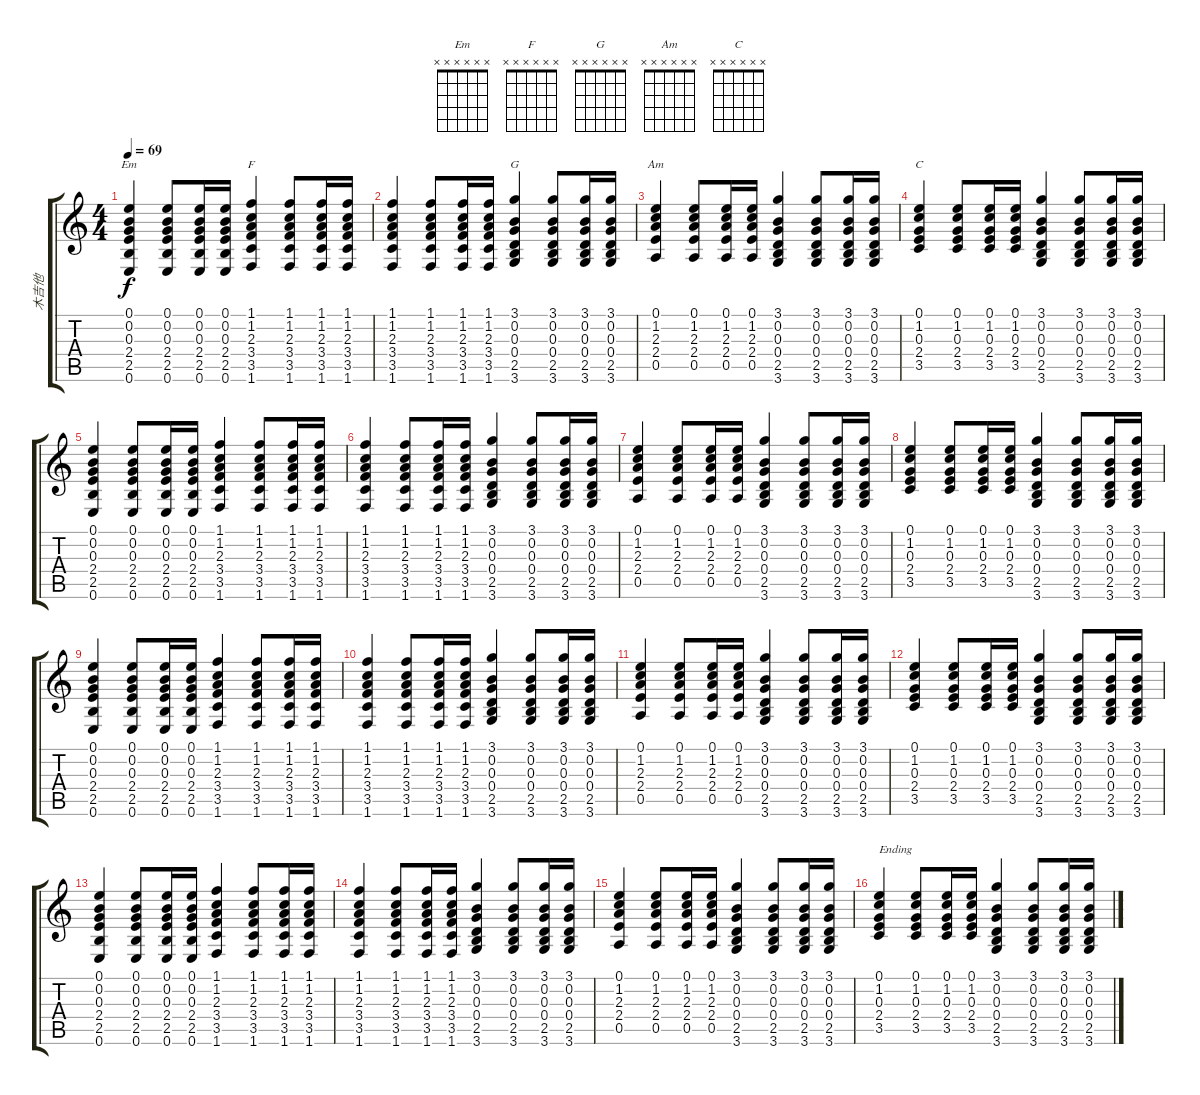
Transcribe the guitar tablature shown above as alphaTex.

\track ("木吉他" "木吉他") {instrument acousticguitarsteel}
\staff {score tabs}
\tuning (E4 B3 G3 D3 A2 E2) {hide}
\chord ("Em" x x x x x x)
\chord ("F" x x x x x x)
\chord ("G" x x x x x x)
\chord ("Am" x x x x x x)
\chord ("C" x x x x x x)
\ts (4 4)
\tempo 69
\clef g2
\ks c
(0.1 0.2 0.3 2.4 2.5 0.6).4{ch "Em" dy f} (0.1 0.2 0.3 2.4 2.5 0.6).8 (0.1 0.2 0.3 2.4 2.5 0.6).16 (0.1 0.2 0.3 2.4 2.5 0.6).16 (1.1 1.2 2.3 3.4 3.5 1.6).4{ch "F"} (1.1 1.2 2.3 3.4 3.5 1.6).8 (1.1 1.2 2.3 3.4 3.5 1.6).16 (1.1 1.2 2.3 3.4 3.5 1.6).16 |
(1.1 1.2 2.3 3.4 3.5 1.6).4 (1.1 1.2 2.3 3.4 3.5 1.6).8 (1.1 1.2 2.3 3.4 3.5 1.6).16 (1.1 1.2 2.3 3.4 3.5 1.6).16 (3.1 0.2 0.3 0.4 2.5 3.6).4{ch "G"} (3.1 0.2 0.3 0.4 2.5 3.6).8 (3.1 0.2 0.3 0.4 2.5 3.6).16 (3.1 0.2 0.3 0.4 2.5 3.6).16 |
(0.1 1.2 2.3 2.4 0.5).4{ch "Am"} (0.1 1.2 2.3 2.4 0.5).8 (0.1 1.2 2.3 2.4 0.5).16 (0.1 1.2 2.3 2.4 0.5).16 (3.1 0.2 0.3 0.4 2.5 3.6).4 (3.1 0.2 0.3 0.4 2.5 3.6).8 (3.1 0.2 0.3 0.4 2.5 3.6).16 (3.1 0.2 0.3 0.4 2.5 3.6).16 |
(0.1 1.2 0.3 2.4 3.5).4{ch "C"} (0.1 1.2 0.3 2.4 3.5).8 (0.1 1.2 0.3 2.4 3.5).16 (0.1 1.2 0.3 2.4 3.5).16 (3.1 0.2 0.3 0.4 2.5 3.6).4 (3.1 0.2 0.3 0.4 2.5 3.6).8 (3.1 0.2 0.3 0.4 2.5 3.6).16 (3.1 0.2 0.3 0.4 2.5 3.6).16 |
(0.1 0.2 0.3 2.4 2.5 0.6).4 (0.1 0.2 0.3 2.4 2.5 0.6).8 (0.1 0.2 0.3 2.4 2.5 0.6).16 (0.1 0.2 0.3 2.4 2.5 0.6).16 (1.1 1.2 2.3 3.4 3.5 1.6).4 (1.1 1.2 2.3 3.4 3.5 1.6).8 (1.1 1.2 2.3 3.4 3.5 1.6).16 (1.1 1.2 2.3 3.4 3.5 1.6).16 |
(1.1 1.2 2.3 3.4 3.5 1.6).4 (1.1 1.2 2.3 3.4 3.5 1.6).8 (1.1 1.2 2.3 3.4 3.5 1.6).16 (1.1 1.2 2.3 3.4 3.5 1.6).16 (3.1 0.2 0.3 0.4 2.5 3.6).4 (3.1 0.2 0.3 0.4 2.5 3.6).8 (3.1 0.2 0.3 0.4 2.5 3.6).16 (3.1 0.2 0.3 0.4 2.5 3.6).16 |
(0.1 1.2 2.3 2.4 0.5).4 (0.1 1.2 2.3 2.4 0.5).8 (0.1 1.2 2.3 2.4 0.5).16 (0.1 1.2 2.3 2.4 0.5).16 (3.1 0.2 0.3 0.4 2.5 3.6).4 (3.1 0.2 0.3 0.4 2.5 3.6).8 (3.1 0.2 0.3 0.4 2.5 3.6).16 (3.1 0.2 0.3 0.4 2.5 3.6).16 |
(0.1 1.2 0.3 2.4 3.5).4 (0.1 1.2 0.3 2.4 3.5).8 (0.1 1.2 0.3 2.4 3.5).16 (0.1 1.2 0.3 2.4 3.5).16 (3.1 0.2 0.3 0.4 2.5 3.6).4 (3.1 0.2 0.3 0.4 2.5 3.6).8 (3.1 0.2 0.3 0.4 2.5 3.6).16 (3.1 0.2 0.3 0.4 2.5 3.6).16 |
(0.1 0.2 0.3 2.4 2.5 0.6).4 (0.1 0.2 0.3 2.4 2.5 0.6).8 (0.1 0.2 0.3 2.4 2.5 0.6).16 (0.1 0.2 0.3 2.4 2.5 0.6).16 (1.1 1.2 2.3 3.4 3.5 1.6).4 (1.1 1.2 2.3 3.4 3.5 1.6).8 (1.1 1.2 2.3 3.4 3.5 1.6).16 (1.1 1.2 2.3 3.4 3.5 1.6).16 |
(1.1 1.2 2.3 3.4 3.5 1.6).4 (1.1 1.2 2.3 3.4 3.5 1.6).8 (1.1 1.2 2.3 3.4 3.5 1.6).16 (1.1 1.2 2.3 3.4 3.5 1.6).16 (3.1 0.2 0.3 0.4 2.5 3.6).4 (3.1 0.2 0.3 0.4 2.5 3.6).8 (3.1 0.2 0.3 0.4 2.5 3.6).16 (3.1 0.2 0.3 0.4 2.5 3.6).16 |
(0.1 1.2 2.3 2.4 0.5).4 (0.1 1.2 2.3 2.4 0.5).8 (0.1 1.2 2.3 2.4 0.5).16 (0.1 1.2 2.3 2.4 0.5).16 (3.1 0.2 0.3 0.4 2.5 3.6).4 (3.1 0.2 0.3 0.4 2.5 3.6).8 (3.1 0.2 0.3 0.4 2.5 3.6).16 (3.1 0.2 0.3 0.4 2.5 3.6).16 |
(0.1 1.2 0.3 2.4 3.5).4 (0.1 1.2 0.3 2.4 3.5).8 (0.1 1.2 0.3 2.4 3.5).16 (0.1 1.2 0.3 2.4 3.5).16 (3.1 0.2 0.3 0.4 2.5 3.6).4 (3.1 0.2 0.3 0.4 2.5 3.6).8 (3.1 0.2 0.3 0.4 2.5 3.6).16 (3.1 0.2 0.3 0.4 2.5 3.6).16 |
(0.1 0.2 0.3 2.4 2.5 0.6).4 (0.1 0.2 0.3 2.4 2.5 0.6).8 (0.1 0.2 0.3 2.4 2.5 0.6).16 (0.1 0.2 0.3 2.4 2.5 0.6).16 (1.1 1.2 2.3 3.4 3.5 1.6).4 (1.1 1.2 2.3 3.4 3.5 1.6).8 (1.1 1.2 2.3 3.4 3.5 1.6).16 (1.1 1.2 2.3 3.4 3.5 1.6).16 |
(1.1 1.2 2.3 3.4 3.5 1.6).4 (1.1 1.2 2.3 3.4 3.5 1.6).8 (1.1 1.2 2.3 3.4 3.5 1.6).16 (1.1 1.2 2.3 3.4 3.5 1.6).16 (3.1 0.2 0.3 0.4 2.5 3.6).4 (3.1 0.2 0.3 0.4 2.5 3.6).8 (3.1 0.2 0.3 0.4 2.5 3.6).16 (3.1 0.2 0.3 0.4 2.5 3.6).16 |
(0.1 1.2 2.3 2.4 0.5).4 (0.1 1.2 2.3 2.4 0.5).8 (0.1 1.2 2.3 2.4 0.5).16 (0.1 1.2 2.3 2.4 0.5).16 (3.1 0.2 0.3 0.4 2.5 3.6).4 (3.1 0.2 0.3 0.4 2.5 3.6).8 (3.1 0.2 0.3 0.4 2.5 3.6).16 (3.1 0.2 0.3 0.4 2.5 3.6).16 |
(0.1 1.2 0.3 2.4 3.5).4{txt "Ending" volume 13} (0.1 1.2 0.3 2.4 3.5).8 (0.1 1.2 0.3 2.4 3.5).16 (0.1 1.2 0.3 2.4 3.5).16 (3.1 0.2 0.3 0.4 2.5 3.6).4 (3.1 0.2 0.3 0.4 2.5 3.6).8 (3.1 0.2 0.3 0.4 2.5 3.6).16 (3.1 0.2 0.3 0.4 2.5 3.6).16
